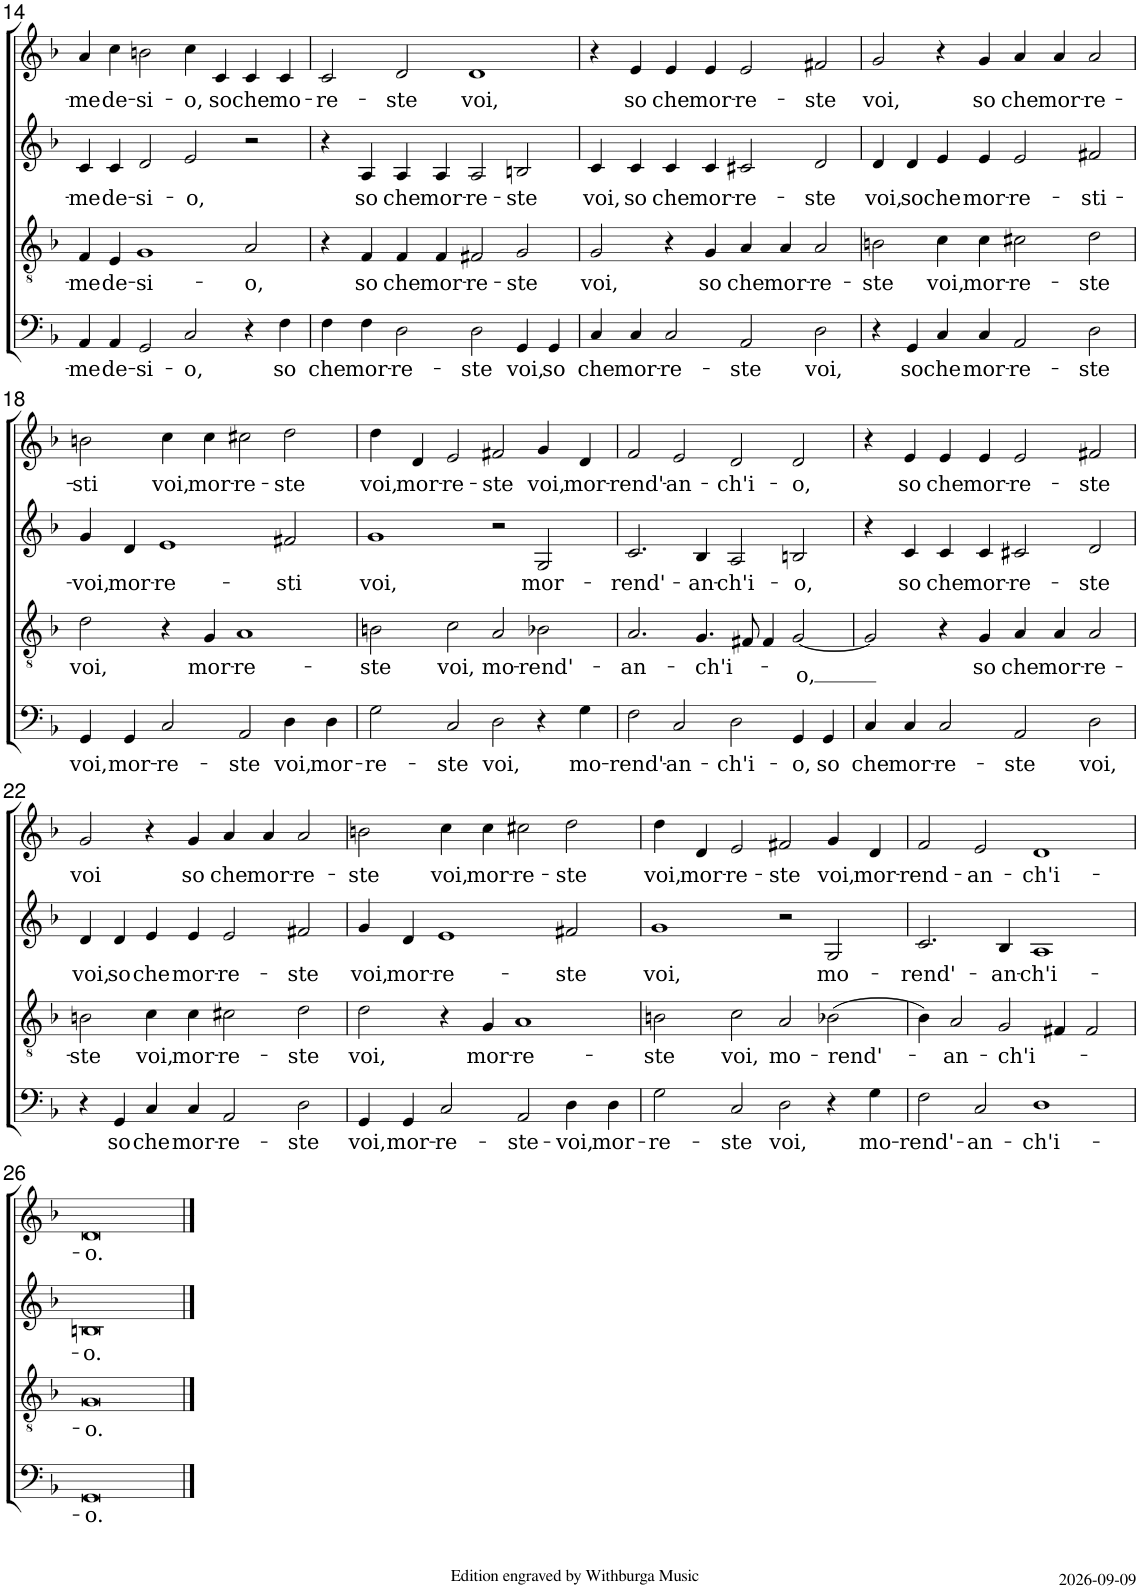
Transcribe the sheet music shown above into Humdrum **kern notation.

**kern	**text	**kern	**text	**kern	**text	**kern	**text
*part4	*part4	*part3	*part3	*part2	*part2	*part1	*part1
*staff4	*staff4	*staff3	*staff3	*staff2	*staff2	*staff1	*staff1
*I"B	*	*I"T	*	*I"A	*	*I"S	*
!!LO:PB:g=z
*clefF4	*	*clefGv2	*	*clefG2	*	*clefG2	*
*k[b-]	*	*k[b-]	*	*k[b-]	*	*k[b-]	*
*M4/2	*	*M4/2	*	*M4/2	*	*M4/2	*
=14	=14	=14	=14	=14	=14	=14	=14
!	!LO:LY:b	!	!LO:LY:b	!	!LO:LY:b	!	!LO:LY:b
4AA/	-me	4F/	-me	4c/	-me	4a/	-me
!	!LO:LY:b	!	!LO:LY:b	!	!LO:LY:b	!	!LO:LY:b
4AA/	de-	4E/	de-	4c/	de-	4cc\	de-
!	!LO:LY:b	!	!LO:LY:b	!	!LO:LY:b	!	!LO:LY:b
2GG/	-si-	1G	-si-	2d/	-si-	2bn\	-si-
!	!LO:LY:b	!	!	!	!LO:LY:b	!	!LO:LY:b
2C/	-o,	.	.	2e/	-o,	4cc\	-o,
!	!	!	!	!	!	!	!LO:LY:b
.	.	.	.	.	.	4c/	so
!	!	!	!LO:LY:b	!	!	!	!LO:LY:b
4r	.	2A/	-o,	2r	.	4c/	che
!	!LO:LY:b	!	!	!	!	!	!LO:LY:b
4F\	so	.	.	.	.	4c/	mo-
=15	=15	=15	=15	=15	=15	=15	=15
!	!LO:LY:b	!	!	!	!	!	!LO:LY:b
4F\	che	4r	.	4r	.	2c/	-re-
!	!LO:LY:b	!	!LO:LY:b	!	!LO:LY:b	!	!
4F\	mor-	4F/	so	4A/	so	.	.
!	!LO:LY:b	!	!LO:LY:b	!	!LO:LY:b	!	!LO:LY:b
2D\	-re-	4F/	che	4A/	che	2d/	-ste
!	!	!	!LO:LY:b	!	!LO:LY:b	!	!
.	.	4F/	mor-	4A/	mor-	.	.
!	!LO:LY:b	!	!LO:LY:b	!	!LO:LY:b	!	!LO:LY:b
2D\	-ste	2F#X/	-re-	2A/	-re-	1d	voi,
!	!LO:LY:b	!	!LO:LY:b	!	!LO:LY:b	!	!
4GG/	voi,	2G/	-ste	2Bn/	-ste	.	.
!	!LO:LY:b	!	!	!	!	!	!
4GG/	so	.	.	.	.	.	.
=16	=16	=16	=16	=16	=16	=16	=16
!	!LO:LY:b	!	!LO:LY:b	!	!LO:LY:b	!	!
4C/	che	2G/	voi,	4c/	voi,	4r	.
!	!LO:LY:b	!	!	!	!LO:LY:b	!	!LO:LY:b
4C/	mor-	.	.	4c/	so	4e/	so
!	!LO:LY:b	!	!	!	!LO:LY:b	!	!LO:LY:b
2C/	-re-	4r	.	4c/	che	4e/	che
!	!	!	!LO:LY:b	!	!LO:LY:b	!	!LO:LY:b
.	.	4G/	so	4c/	mor-	4e/	mor-
!	!LO:LY:b	!	!LO:LY:b	!	!LO:LY:b	!	!LO:LY:b
2AA/	-ste	4A/	che	2c#X/	-re-	2e/	-re-
!	!	!	!LO:LY:b	!	!	!	!
.	.	4A/	mor-	.	.	.	.
!	!LO:LY:b	!	!LO:LY:b	!	!LO:LY:b	!	!LO:LY:b
2D\	voi,	2A/	-re-	2d/	-ste	2f#X/	-ste
=17	=17	=17	=17	=17	=17	=17	=17
!	!	!	!LO:LY:b	!	!LO:LY:b	!	!LO:LY:b
4r	.	2Bn\	-ste	4d/	voi,	2g/	voi,
!	!LO:LY:b	!	!	!	!LO:LY:b	!	!
4GG/	so	.	.	4d/	so	.	.
!	!LO:LY:b	!	!LO:LY:b	!	!LO:LY:b	!	!
4C/	che	4c\	voi,	4e/	che	4r	.
!	!LO:LY:b	!	!LO:LY:b	!	!LO:LY:b	!	!LO:LY:b
4C/	mor-	4c\	mor-	4e/	mor-	4g/	so
!	!LO:LY:b	!	!LO:LY:b	!	!LO:LY:b	!	!LO:LY:b
2AA/	-re-	2c#X\	-re-	2e/	-re-	4a/	che
!	!	!	!	!	!	!	!LO:LY:b
.	.	.	.	.	.	4a/	mor-
!	!LO:LY:b	!	!LO:LY:b	!	!LO:LY:b	!	!LO:LY:b
2D\	-ste	2d\	-ste	2f#X/	-sti-	2a/	-re-
!!LO:LB:g=z
=18	=18	=18	=18	=18	=18	=18	=18
!	!LO:LY:b	!	!LO:LY:b	!	!LO:LY:b	!	!LO:LY:b
4GG/	voi,	2d\	voi,	4g/	-voi,	2bn\	-sti
!	!LO:LY:b	!	!	!	!LO:LY:b	!	!
4GG/	mor-	.	.	4d/	mor-	.	.
!	!LO:LY:b	!	!	!	!LO:LY:b	!	!LO:LY:b
2C/	-re-	4r	.	1e	-re-	4cc\	voi,
!	!	!	!LO:LY:b	!	!	!	!LO:LY:b
.	.	4G/	mor-	.	.	4cc\	mor-
!	!LO:LY:b	!	!LO:LY:b	!	!	!	!LO:LY:b
2AA/	-ste	1A	-re-	.	.	2cc#X\	-re-
!	!LO:LY:b	!	!	!	!LO:LY:b	!	!LO:LY:b
4D\	voi,	.	.	2f#X/	-sti	2dd\	-ste
!	!LO:LY:b	!	!	!	!	!	!
4D\	mor-	.	.	.	.	.	.
=19	=19	=19	=19	=19	=19	=19	=19
!	!LO:LY:b	!	!LO:LY:b	!	!LO:LY:b	!	!LO:LY:b
2G\	-re-	2Bn\	-ste	1g	voi,	4dd\	voi,
!	!	!	!	!	!	!	!LO:LY:b
.	.	.	.	.	.	4d/	mor-
!	!LO:LY:b	!	!LO:LY:b	!	!	!	!LO:LY:b
2C/	-ste	2c\	voi,	.	.	2e/	-re-
!	!LO:LY:b	!	!LO:LY:b	!	!	!	!LO:LY:b
2D\	voi,	2A/	mo-	2r	.	2f#X/	-ste
!	!	!	!LO:LY:b	!	!LO:LY:b	!	!LO:LY:b
4r	.	2B-X\	-rend'-	2G/	mor-	4g/	voi,
!	!LO:LY:b	!	!	!	!	!	!LO:LY:b
4G\	mo-	.	.	.	.	4d/	mor-
=20	=20	=20	=20	=20	=20	=20	=20
!	!LO:LY:b	!	!LO:LY:b	!	!LO:LY:b	!	!LO:LY:b
2F\	-rend'-	2.A/	-an-	2.c/	-rend'-	2f/	-rend'-
!	!LO:LY:b	!	!	!	!	!	!LO:LY:b
2C/	-an-	.	.	.	.	2e/	-an-
!	!	!	!LO:LY:b	!	!LO:LY:b	!	!
.	.	4.G/	-ch'i-	4B-/	-an-	.	.
!	!LO:LY:b	!	!	!	!LO:LY:b	!	!LO:LY:b
2D\	-ch'i-	.	.	2A/	-ch'i-	2d/	-ch'i-
.	.	8F#X/	.	.	.	.	.
.	.	4F#/	.	.	.	.	.
!	!LO:LY:b	!	!LO:LY:b	!	!LO:LY:b	!	!LO:LY:b
4GG/	-o,	[2G/	-o,	2Bn/	-o,	2d/	-o,
!	!LO:LY:b	!	!	!	!	!	!
4GG/	so	.	.	.	.	.	.
=21	=21	=21	=21	=21	=21	=21	=21
!	!LO:LY:b	!	!	!	!	!	!
4C/	che	2G/]	.	4r	.	4r	.
!	!LO:LY:b	!	!	!	!LO:LY:b	!	!LO:LY:b
4C/	mor-	.	.	4c/	so	4e/	so
!	!LO:LY:b	!	!	!	!LO:LY:b	!	!LO:LY:b
2C/	-re-	4r	.	4c/	che	4e/	che
!	!	!	!LO:LY:b	!	!LO:LY:b	!	!LO:LY:b
.	.	4G/	so	4c/	mor-	4e/	mor-
!	!LO:LY:b	!	!LO:LY:b	!	!LO:LY:b	!	!LO:LY:b
2AA/	-ste	4A/	che	2c#X/	-re-	2e/	-re-
!	!	!	!LO:LY:b	!	!	!	!
.	.	4A/	mor-	.	.	.	.
!	!LO:LY:b	!	!LO:LY:b	!	!LO:LY:b	!	!LO:LY:b
2D\	voi,	2A/	-re-	2d/	-ste	2f#X/	-ste
!!LO:LB:g=z
=22	=22	=22	=22	=22	=22	=22	=22
!	!	!	!LO:LY:b	!	!LO:LY:b	!	!LO:LY:b
4r	.	2Bn\	-ste	4d/	voi,	2g/	voi
!	!LO:LY:b	!	!	!	!LO:LY:b	!	!
4GG/	so	.	.	4d/	so	.	.
!	!LO:LY:b	!	!LO:LY:b	!	!LO:LY:b	!	!
4C/	che	4c\	voi,	4e/	che	4r	.
!	!LO:LY:b	!	!LO:LY:b	!	!LO:LY:b	!	!LO:LY:b
4C/	mor-	4c\	mor-	4e/	mor-	4g/	so
!	!LO:LY:b	!	!LO:LY:b	!	!LO:LY:b	!	!LO:LY:b
2AA/	-re-	2c#X\	-re-	2e/	-re-	4a/	che
!	!	!	!	!	!	!	!LO:LY:b
.	.	.	.	.	.	4a/	mor-
!	!LO:LY:b	!	!LO:LY:b	!	!LO:LY:b	!	!LO:LY:b
2D\	-ste	2d\	-ste	2f#X/	-ste	2a/	-re-
=23	=23	=23	=23	=23	=23	=23	=23
!	!LO:LY:b	!	!LO:LY:b	!	!LO:LY:b	!	!LO:LY:b
4GG/	voi,	2d\	voi,	4g/	voi,	2bn\	-ste
!	!LO:LY:b	!	!	!	!LO:LY:b	!	!
4GG/	mor-	.	.	4d/	mor-	.	.
!	!LO:LY:b	!	!	!	!LO:LY:b	!	!LO:LY:b
2C/	-re-	4r	.	1e	-re-	4cc\	voi,
!	!	!	!LO:LY:b	!	!	!	!LO:LY:b
.	.	4G/	mor-	.	.	4cc\	mor-
!	!LO:LY:b	!	!LO:LY:b	!	!	!	!LO:LY:b
2AA/	-ste-	1A	-re-	.	.	2cc#X\	-re-
!	!LO:LY:b	!	!	!	!LO:LY:b	!	!LO:LY:b
4D\	-voi,	.	.	2f#X/	-ste	2dd\	-ste
!	!LO:LY:b	!	!	!	!	!	!
4D\	mor-	.	.	.	.	.	.
=24	=24	=24	=24	=24	=24	=24	=24
!	!LO:LY:b	!	!LO:LY:b	!	!LO:LY:b	!	!LO:LY:b
2G\	-re-	2Bn\	-ste	1g	voi,	4dd\	voi,
!	!	!	!	!	!	!	!LO:LY:b
.	.	.	.	.	.	4d/	mor-
!	!LO:LY:b	!	!LO:LY:b	!	!	!	!LO:LY:b
2C/	-ste	2c\	voi,	.	.	2e/	-re-
!	!LO:LY:b	!	!LO:LY:b	!	!	!	!LO:LY:b
2D\	voi,	2A/	mo-	2r	.	2f#X/	-ste
!	!	!	!LO:LY:b	!	!LO:LY:b	!	!LO:LY:b
4r	.	(2B-X\	-rend'-	2G/	mo-	4g/	voi,
!	!LO:LY:b	!	!	!	!	!	!LO:LY:b
4G\	mo-	.	.	.	.	4d/	mor-
=25	=25	=25	=25	=25	=25	=25	=25
!	!LO:LY:b	!	!	!	!LO:LY:b	!	!LO:LY:b
2F\	-rend'-	4B-\)	.	2.c/	-rend'-	2f/	-rend-
!	!	!	!LO:LY:b	!	!	!	!
.	.	2A/	-an-	.	.	.	.
!	!LO:LY:b	!	!	!	!	!	!LO:LY:b
2C/	-an-	.	.	.	.	2e/	-an-
!	!	!	!LO:LY:b	!	!LO:LY:b	!	!
.	.	2G/	-ch'i-	4B-/	-an-	.	.
!	!LO:LY:b	!	!	!	!LO:LY:b	!	!LO:LY:b
1D	-ch'i-	.	.	1A	-ch'i-	1d	-ch'i-
.	.	4F#X/	.	.	.	.	.
.	.	2F#/	.	.	.	.	.
!!LO:LB:g=z
=26	=26	=26	=26	=26	=26	=26	=26
!	!LO:LY:b	!	!LO:LY:b	!	!LO:LY:b	!	!LO:LY:b
0GG	-o.	0G	-o.	0Bn	-o.	0d	-o.
==	==	==	==	==	==	==	==
*-	*-	*-	*-	*-	*-	*-	*-
